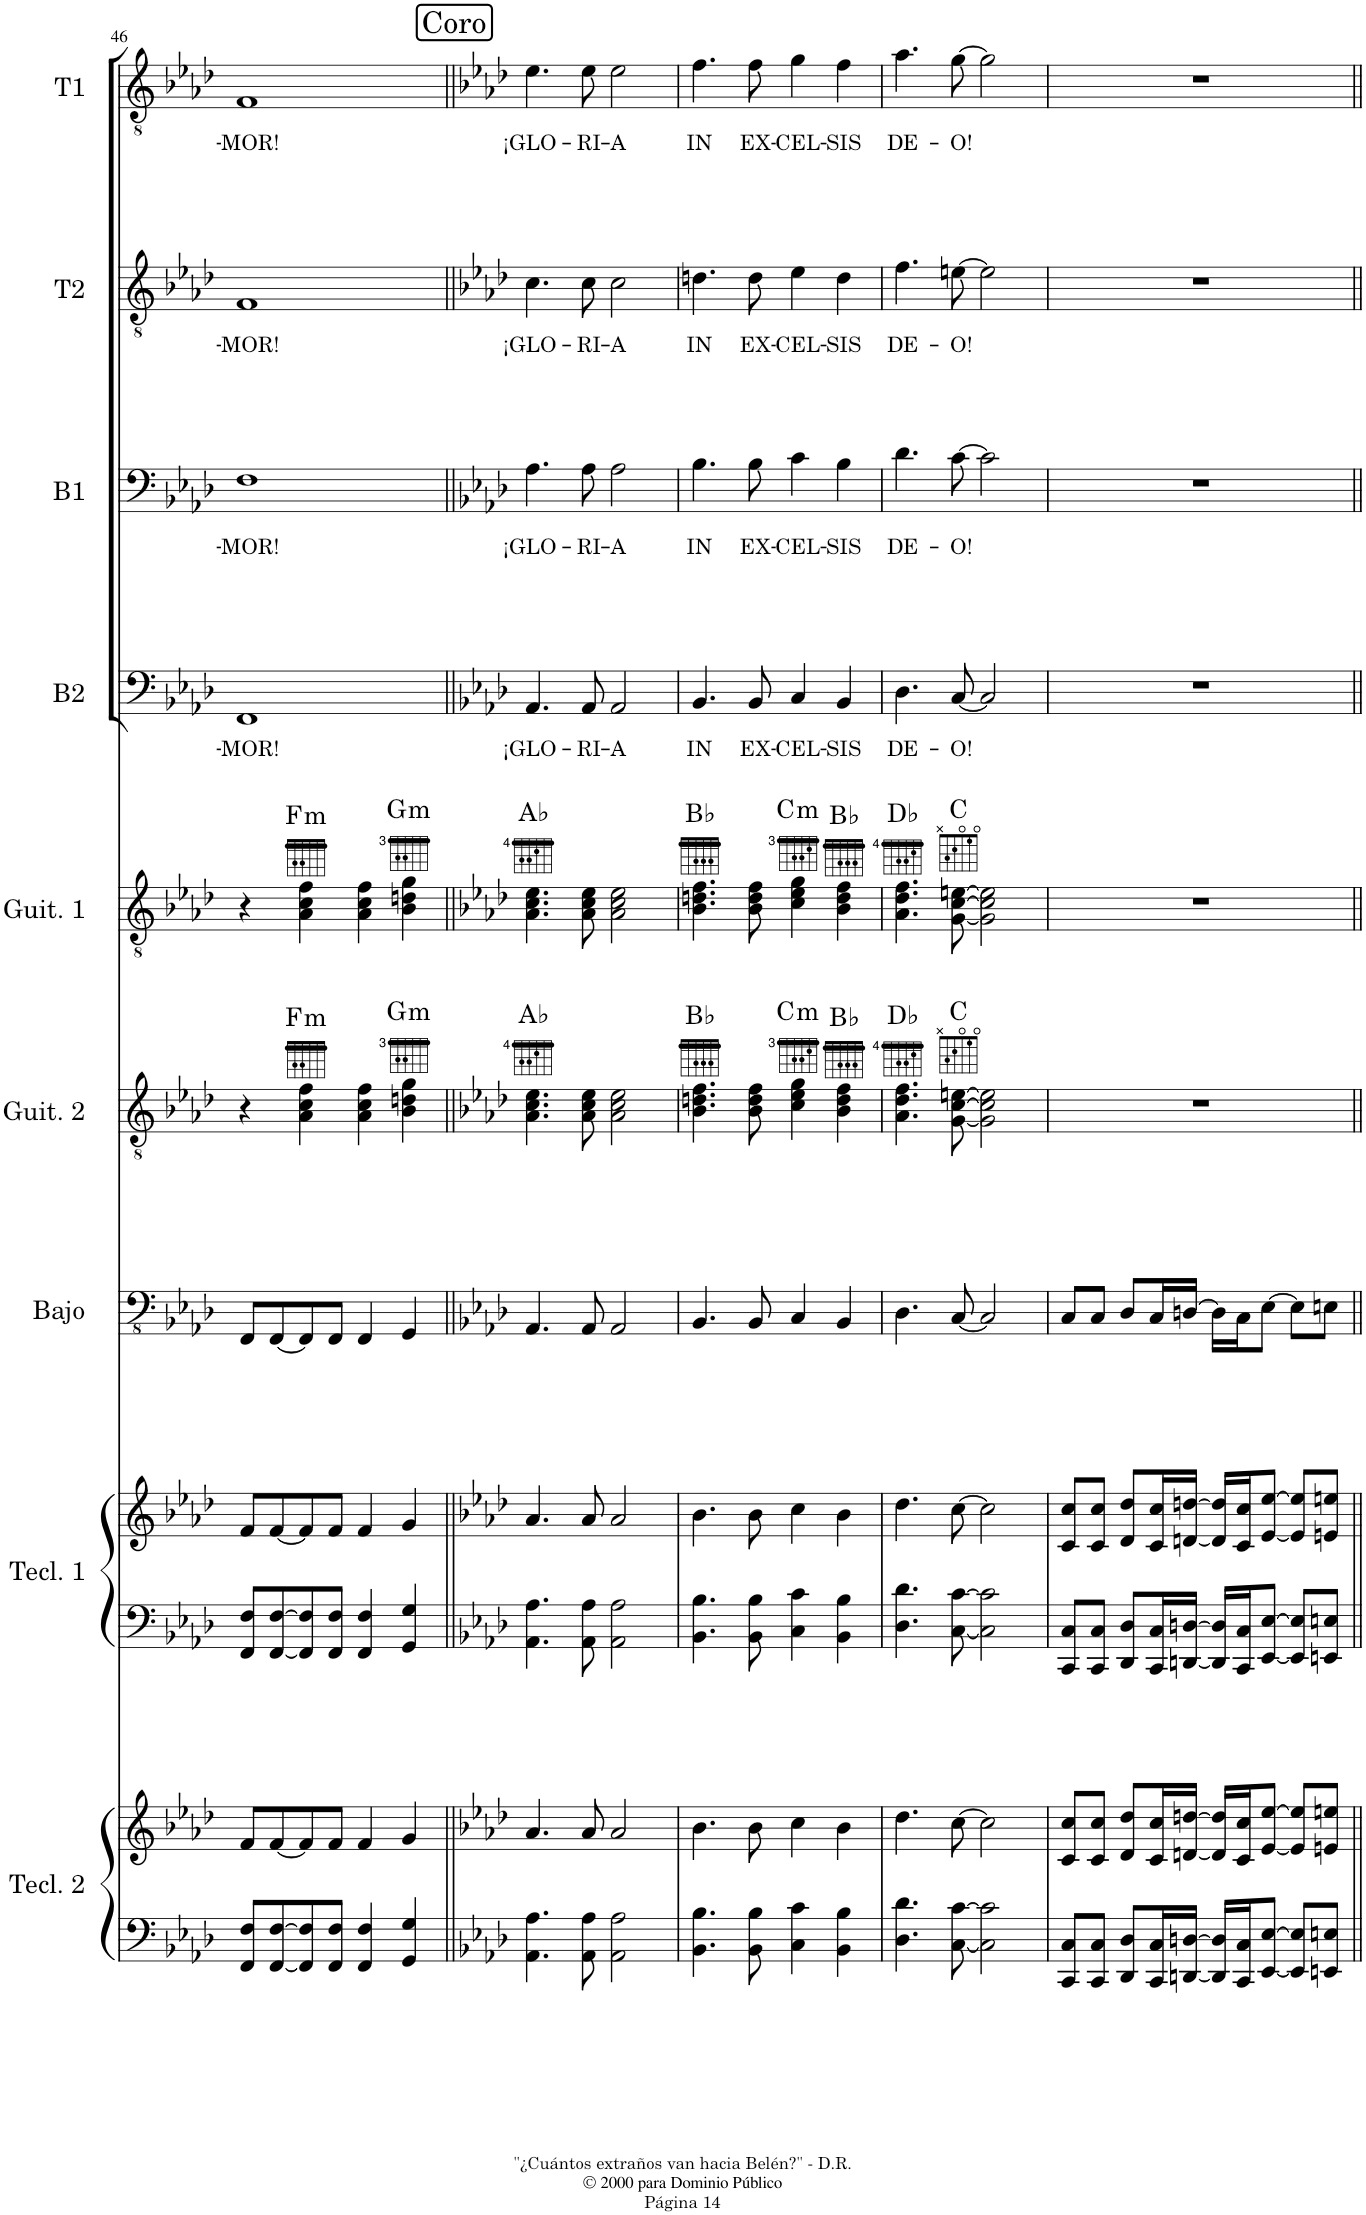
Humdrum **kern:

**kern	**kern	**kern	**kern	**kern	**kern	**harte	**kern	**harte	**kern	**text	**kern	**text	**kern	**text	**kern	**text
*part9	*part9	*part8	*part8	*part7	*part6	*part6	*part5	*part5	*part4	*part4	*part3	*part3	*part2	*part2	*part1	*part1
*staff11	*staff10	*staff9	*staff8	*staff7	*staff6	*	*staff5	*	*staff4	*staff4	*staff3	*staff3	*staff2	*staff2	*staff1	*staff1
*I"Teclado 2	*	*I"Teclado 1	*	*I"Bajo acústico	*I"Guitarra 2	*	*I"Guitarra 1	*	*I"Bajo	*	*I"Barítono	*	*I"2do Tenor	*	*I"1er Tenor	*
*I'Tecl. 2	*	*I'Tecl. 1	*	*I'Bajo	*I'Guit. 2	*	*I'Guit. 1	*	*I'B2	*	*I'B1	*	*I'T2	*	*I'T1	*
!!LO:PB:g=z
*clefF4	*clefG2	*clefF4	*clefG2	*clefFv4	*clefGv2	*	*clefGv2	*	*clefF4	*	*clefF4	*	*clefGv2	*	*clefGv2	*
*	*	*	*	*	*	*	*	*	*	*	*	*	*Trd4c7	*	*Trd4c7	*
*k[b-e-a-d-]	*k[b-e-a-d-]	*k[b-e-a-d-]	*k[b-e-a-d-]	*k[b-e-a-d-]	*k[b-e-a-d-]	*	*k[b-e-a-d-]	*	*k[b-e-a-d-]	*	*k[b-e-a-d-]	*	*k[b-e-a-d-]	*	*k[b-e-a-d-]	*
*M4/4	*M4/4	*M4/4	*M4/4	*M4/4	*M4/4	*	*M4/4	*	*M4/4	*	*M4/4	*	*M4/4	*	*M4/4	*
=46	=46	=46	=46	=46	=46	=46	=46	=46	=46	=46	=46	=46	=46	=46	=46	=46
!	!	!	!	!	!	!	!	!	!	!LO:LY:b	!	!LO:LY:b	!	!LO:LY:b	!	!LO:LY:b
8FF/ 8F/L	8f/L	8FF/ 8F/L	8f/L	8FFF/L	4r	.	4r	.	1FF	-MOR!	1F	-MOR!	1F	-MOR!	1F	-MOR!
[8FF/ [8F/	[8f/	[8FF/ [8F/	[8f/	[8FFF/	.	.	.	.	.	.	.	.	.	.	.	.
!	!	!	!	!	!	!LO:H:kt=m	!	!LO:H:kt=m	!	!	!	!	!	!	!	!
8FF/] 8F/]	8f/]	8FF/] 8F/]	8f/]	8FFF/]	4A-\ 4c\ 4f\	F:min	4A-\ 4c\ 4f\	F:min	.	.	.	.	.	.	.	.
8FF/ 8F/J	8f/J	8FF/ 8F/J	8f/J	8FFF/J	.	.	.	.	.	.	.	.	.	.	.	.
4FF/ 4F/	4f/	4FF/ 4F/	4f/	4FFF/	4A-\ 4c\ 4f\	.	4A-\ 4c\ 4f\	.	.	.	.	.	.	.	.	.
!	!	!	!	!	!	!LO:H:kt=m	!	!LO:H:kt=m	!	!	!	!	!	!	!	!
4GG/ 4G/	4g/	4GG/ 4G/	4g/	4GGG/	4B-\ 4dn\ 4g\	G:min	4B-\ 4dn\ 4g\	G:min	.	.	.	.	.	.	.	.
!!LO:REH:place=s1:a:cj:fs=14:t=Coro
=47||	=47||	=47||	=47||	=47||	=47||	=47||	=47||	=47||	=47||	=47||	=47||	=47||	=47||	=47||	=47||	=47||
*k[b-e-a-d-]	*k[b-e-a-d-]	*k[b-e-a-d-]	*k[b-e-a-d-]	*k[b-e-a-d-]	*k[b-e-a-d-]	*	*k[b-e-a-d-]	*	*k[b-e-a-d-]	*	*k[b-e-a-d-]	*	*k[b-e-a-d-]	*	*k[b-e-a-d-]	*
!	!	!	!	!	!	!	!	!	!	!LO:LY:b	!	!LO:LY:b	!	!LO:LY:b	!	!LO:LY:b
4.AA-\ 4.A-\	4.a-/	4.AA-\ 4.A-\	4.a-/	4.AAA-/	4.A-\ 4.c\ 4.e-\	Ab:maj	4.A-\ 4.c\ 4.e-\	Ab:maj	4.AA-/	¡GLO-	4.A-\	¡GLO-	4.c\	¡GLO-	4.e-\	¡GLO-
!	!	!	!	!	!	!	!	!	!	!LO:LY:b	!	!LO:LY:b	!	!LO:LY:b	!	!LO:LY:b
8AA-\ 8A-\	8a-/	8AA-\ 8A-\	8a-/	8AAA-/	8A-\ 8c\ 8e-\	.	8A-\ 8c\ 8e-\	.	8AA-/	-RI-	8A-\	-RI-	8c\	-RI-	8e-\	-RI-
!	!	!	!	!	!	!	!	!	!	!LO:LY:b	!	!LO:LY:b	!	!LO:LY:b	!	!LO:LY:b
2AA-\ 2A-\	2a-/	2AA-\ 2A-\	2a-/	2AAA-/	2A-\ 2c\ 2e-\	.	2A-\ 2c\ 2e-\	.	2AA-/	-A	2A-\	-A	2c\	-A	2e-\	-A
=48	=48	=48	=48	=48	=48	=48	=48	=48	=48	=48	=48	=48	=48	=48	=48	=48
!	!	!	!	!	!	!	!	!	!	!LO:LY:b	!	!LO:LY:b	!	!LO:LY:b	!	!LO:LY:b
4.BB-\ 4.B-\	4.b-\	4.BB-\ 4.B-\	4.b-\	4.BBB-/	4.B-\ 4.dn\ 4.f\	Bb:maj	4.B-\ 4.dn\ 4.f\	Bb:maj	4.BB-/	IN	4.B-\	IN	4.dn\	IN	4.f\	IN
!	!	!	!	!	!	!	!	!	!	!LO:LY:b	!	!LO:LY:b	!	!LO:LY:b	!	!LO:LY:b
8BB-\ 8B-\	8b-\	8BB-\ 8B-\	8b-\	8BBB-/	8B-\ 8d\ 8f\	.	8B-\ 8d\ 8f\	.	8BB-/	EX-	8B-\	EX-	8d\	EX-	8f\	EX-
!	!	!	!	!	!	!LO:H:kt=m	!	!LO:H:kt=m	!	!LO:LY:b	!	!LO:LY:b	!	!LO:LY:b	!	!LO:LY:b
4C\ 4c\	4cc\	4C\ 4c\	4cc\	4CC/	4c\ 4e-\ 4g\	C:min	4c\ 4e-\ 4g\	C:min	4C/	-CEL-	4c\	-CEL-	4e-\	-CEL-	4g\	-CEL-
!	!	!	!	!	!	!	!	!	!	!LO:LY:b	!	!LO:LY:b	!	!LO:LY:b	!	!LO:LY:b
4BB-\ 4B-\	4b-\	4BB-\ 4B-\	4b-\	4BBB-/	4B-\ 4d\ 4f\	Bb:maj	4B-\ 4d\ 4f\	Bb:maj	4BB-/	-SIS	4B-\	-SIS	4d\	-SIS	4f\	-SIS
=49	=49	=49	=49	=49	=49	=49	=49	=49	=49	=49	=49	=49	=49	=49	=49	=49
!	!	!	!	!	!	!	!	!	!	!LO:LY:b	!	!LO:LY:b	!	!LO:LY:b	!	!LO:LY:b
4.D-\ 4.d-\	4.dd-\	4.D-\ 4.d-\	4.dd-\	4.DD-\	4.A-\ 4.d-\ 4.f\	Db:maj	4.A-\ 4.d-\ 4.f\	Db:maj	4.D-\	DE-	4.d-\	DE-	4.f\	DE-	4.a-\	DE-
!	!	!	!	!	!	!	!	!	!	!LO:LY:b	!	!LO:LY:b	!	!LO:LY:b	!	!LO:LY:b
[8C\ [8c\	[8cc\	[8C\ [8c\	[8cc\	[8CC/	[8G\ [8c\ [8en\	C:maj	[8G\ [8c\ [8en\	C:maj	[8C/	-O!	[8c\	-O!	[8en\	-O!	[8g\	-O!
2C\] 2c\]	2cc\]	2C\] 2c\]	2cc\]	2CC/]	2G\] 2c\] 2e\]	.	2G\] 2c\] 2e\]	.	2C/]	.	2c\]	.	2e\]	.	2g\]	.
=50	=50	=50	=50	=50	=50	=50	=50	=50	=50	=50	=50	=50	=50	=50	=50	=50
8CC/ 8C/L	8c/ 8cc/L	8CC/ 8C/L	8c/ 8cc/L	8CC/L	1r	.	1r	.	1r	.	1r	.	1r	.	1r	.
8CC/ 8C/J	8c/ 8cc/J	8CC/ 8C/J	8c/ 8cc/J	8CC/J	.	.	.	.	.	.	.	.	.	.	.	.
8DD-/ 8D-/L	8d-/ 8dd-/L	8DD-/ 8D-/L	8d-/ 8dd-/L	8DD-/L	.	.	.	.	.	.	.	.	.	.	.	.
16CC/ 16C/L	16c/ 16cc/L	16CC/ 16C/L	16c/ 16cc/L	16CC/L	.	.	.	.	.	.	.	.	.	.	.	.
[16DDn/ [16Dn/JJ	[16dn/ [16ddn/JJ	[16DDn/ [16Dn/JJ	[16dn/ [16ddn/JJ	[16DDn/JJ	.	.	.	.	.	.	.	.	.	.	.	.
16DD/] 16D/]LL	16d/] 16dd/]LL	16DD/] 16D/]LL	16d/] 16dd/]LL	16DD\LL]	.	.	.	.	.	.	.	.	.	.	.	.
16CC/ 16C/J	16c/ 16cc/J	16CC/ 16C/J	16c/ 16cc/J	16CC\J	.	.	.	.	.	.	.	.	.	.	.	.
[8EE-/ [8E-/J	[8e-/ [8ee-/J	[8EE-/ [8E-/J	[8e-/ [8ee-/J	[8EE-\J	.	.	.	.	.	.	.	.	.	.	.	.
8EE-/] 8E-/]L	8e-/] 8ee-/]L	8EE-/] 8E-/]L	8e-/] 8ee-/]L	8EE-\L]	.	.	.	.	.	.	.	.	.	.	.	.
8EEn/ 8En/J	8en/ 8een/J	8EEn/ 8En/J	8en/ 8een/J	8EEn\J	.	.	.	.	.	.	.	.	.	.	.	.
=||	=||	=||	=||	=||	=||	=||	=||	=||	=||	=||	=||	=||	=||	=||	=||	=||
*-	*-	*-	*-	*-	*-	*-	*-	*-	*-	*-	*-	*-	*-	*-	*-	*-
